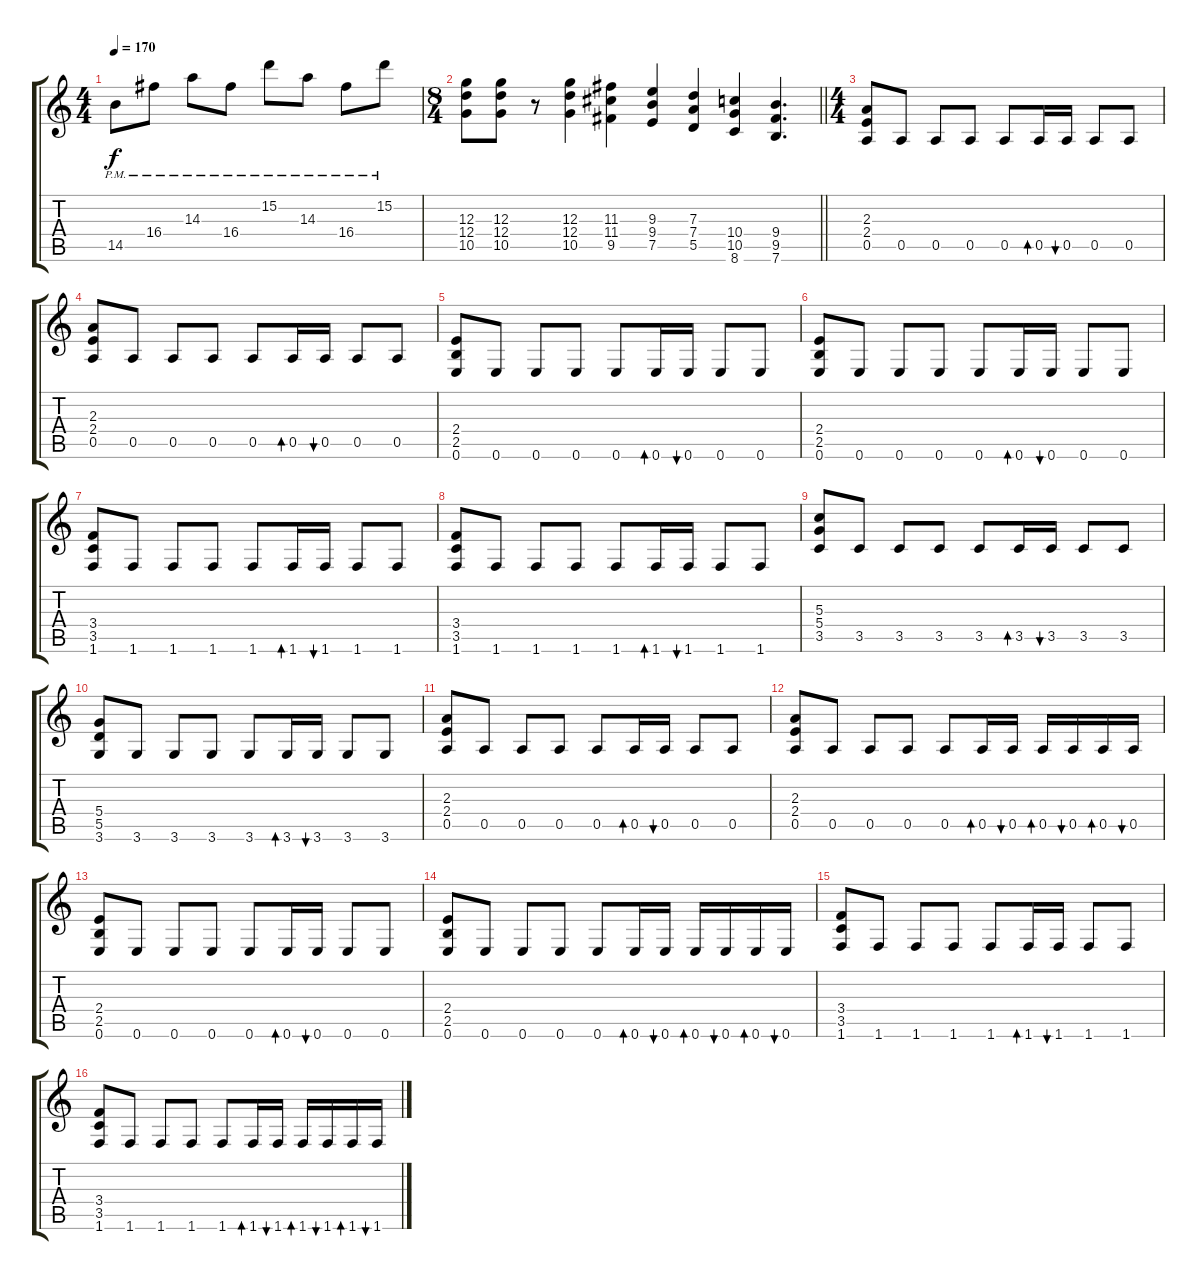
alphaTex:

\track "" {instrument distortionguitar}
\staff {score tabs}
\tuning (E4 B3 G3 D3 A2 E2) {hide}
\ts (4 4)
\tempo 170
\clef g2
\ks c
14.5{pm}.8{dy f} 16.4{pm}.8 14.3{pm}.8 16.4{pm}.8 15.2{pm}.8 14.3{pm}.8 16.4{pm}.8 15.2{pm}.8 |
\ts (8 4)
\barLineRight lightlight
(12.3 12.4 10.5).8 (12.3 12.4 10.5).8 r.8 (12.3 12.4 10.5).4 (11.3 11.4 9.5).4 (9.3 9.4 7.5).4 (7.3 7.4 5.5).4 (10.4 10.5 8.6).4 (9.4 9.5 7.6).4{d} |
\ts (4 4)
\section ("" "")
(2.3 2.4 0.5).8 0.5.8 0.5.8 0.5.8 0.5.8 0.5.16{bd 120} 0.5.16{bu 120} 0.5.8 0.5.8 |
(2.3 2.4 0.5).8 0.5.8 0.5.8 0.5.8 0.5.8 0.5.16{bd 60} 0.5.16{bu 60} 0.5.8 0.5.8 |
(2.4 2.5 0.6).8 0.6.8 0.6.8 0.6.8 0.6.8 0.6.16{bd 60} 0.6.16{bu 60} 0.6.8 0.6.8 |
(2.4 2.5 0.6).8 0.6.8 0.6.8 0.6.8 0.6.8 0.6.16{bd 60} 0.6.16{bu 60} 0.6.8 0.6.8 |
(3.4 3.5 1.6).8 1.6.8 1.6.8 1.6.8 1.6.8 1.6.16{bd 60} 1.6.16{bu 60} 1.6.8 1.6.8 |
(3.4 3.5 1.6).8 1.6.8 1.6.8 1.6.8 1.6.8 1.6.16{bd 60} 1.6.16{bu 60} 1.6.8 1.6.8 |
(5.3 5.4 3.5).8 3.5.8 3.5.8 3.5.8 3.5.8 3.5.16{bd 60} 3.5.16{bu 60} 3.5.8 3.5.8 |
(5.4 5.5 3.6).8 3.6.8 3.6.8 3.6.8 3.6.8 3.6.16{bd 60} 3.6.16{bu 60} 3.6.8 3.6.8 |
(2.3 2.4 0.5).8 0.5.8 0.5.8 0.5.8 0.5.8 0.5.16{bd 120} 0.5.16{bu 120} 0.5.8 0.5.8 |
(2.3 2.4 0.5).8 0.5.8 0.5.8 0.5.8 0.5.8 0.5.16{bd 120} 0.5.16{bu 120} 0.5.16{bd 120} 0.5.16{bu 120} 0.5.16{bd 120} 0.5.16{bu 120} |
(2.4 2.5 0.6).8 0.6.8 0.6.8 0.6.8 0.6.8 0.6.16{bd 60} 0.6.16{bu 60} 0.6.8 0.6.8 |
(2.4 2.5 0.6).8 0.6.8 0.6.8 0.6.8 0.6.8 0.6.16{bd 120} 0.6.16{bu 120} 0.6.16{bd 120} 0.6.16{bu 120} 0.6.16{bd 120} 0.6.16{bu 120} |
(3.4 3.5 1.6).8 1.6.8 1.6.8 1.6.8 1.6.8 1.6.16{bd 60} 1.6.16{bu 60} 1.6.8 1.6.8 |
(3.4 3.5 1.6).8 1.6.8 1.6.8 1.6.8 1.6.8 1.6.16{bd 120} 1.6.16{bu 120} 1.6.16{bd 120} 1.6.16{bu 120} 1.6.16{bd 120} 1.6.16{bu 120}
